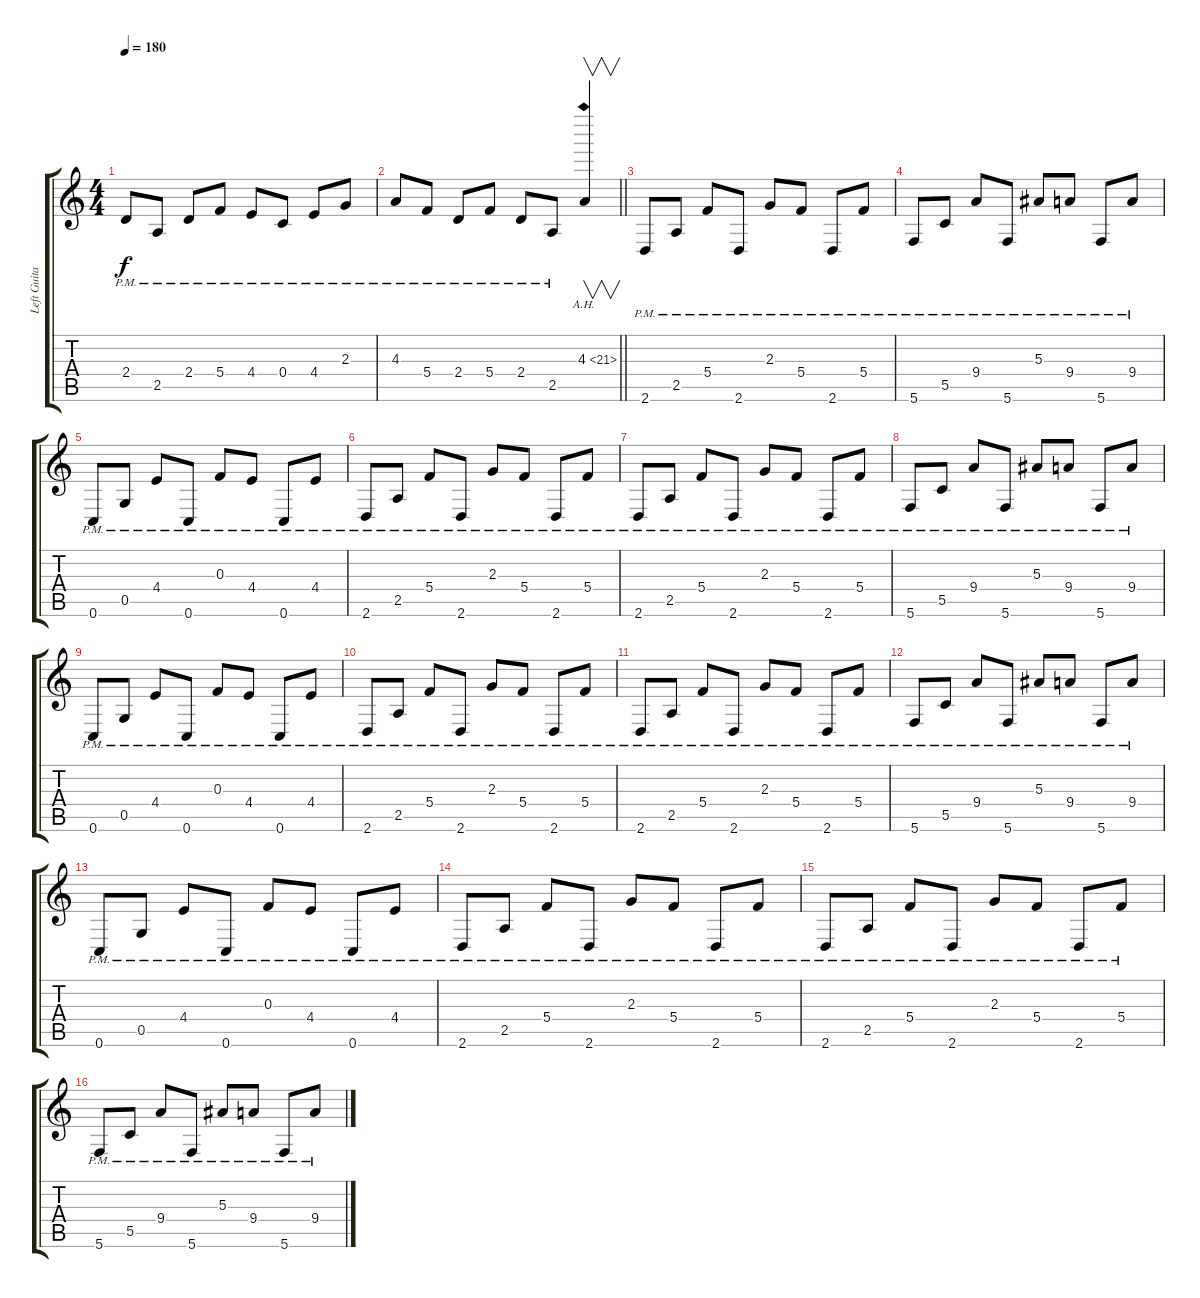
\track ("Left Guitar" "Left Guita") {instrument distortionguitar}
\staff {score tabs}
\tuning (D4 A3 F3 C3 G2 C2) {hide}
\ts (4 4)
\tempo 180
\clef g2
\ks c
2.4{pm}.8{dy f} 2.5{pm}.8 2.4{pm}.8 5.4{pm}.8 4.4{pm}.8 0.4{pm}.8 4.4{pm}.8 2.3{pm}.8 |
\barLineRight lightlight
4.3{pm}.8 5.4{pm}.8 2.4{pm}.8 5.4{pm}.8 2.4{pm}.8 2.5{pm}.8 4.3{ah 17}.4{v} |
2.6{pm}.8 2.5{pm}.8 5.4{pm}.8 2.6{pm}.8 2.3{pm}.8 5.4{pm}.8 2.6{pm}.8 5.4{pm}.8 |
5.6{pm}.8 5.5{pm}.8 9.4{pm}.8 5.6{pm}.8 5.3{pm}.8 9.4{pm}.8 5.6{pm}.8 9.4{pm}.8 |
0.6{pm}.8 0.5{pm}.8 4.4{pm}.8 0.6{pm}.8 0.3{pm}.8 4.4{pm}.8 0.6{pm}.8 4.4{pm}.8 |
2.6{pm}.8 2.5{pm}.8 5.4{pm}.8 2.6{pm}.8 2.3{pm}.8 5.4{pm}.8 2.6{pm}.8 5.4{pm}.8 |
2.6{pm}.8 2.5{pm}.8 5.4{pm}.8 2.6{pm}.8 2.3{pm}.8 5.4{pm}.8 2.6{pm}.8 5.4{pm}.8 |
5.6{pm}.8 5.5{pm}.8 9.4{pm}.8 5.6{pm}.8 5.3{pm}.8 9.4{pm}.8 5.6{pm}.8 9.4{pm}.8 |
0.6{pm}.8 0.5{pm}.8 4.4{pm}.8 0.6{pm}.8 0.3{pm}.8 4.4{pm}.8 0.6{pm}.8 4.4{pm}.8 |
2.6{pm}.8 2.5{pm}.8 5.4{pm}.8 2.6{pm}.8 2.3{pm}.8 5.4{pm}.8 2.6{pm}.8 5.4{pm}.8 |
2.6{pm}.8 2.5{pm}.8 5.4{pm}.8 2.6{pm}.8 2.3{pm}.8 5.4{pm}.8 2.6{pm}.8 5.4{pm}.8 |
5.6{pm}.8 5.5{pm}.8 9.4{pm}.8 5.6{pm}.8 5.3{pm}.8 9.4{pm}.8 5.6{pm}.8 9.4{pm}.8 |
0.6{pm}.8 0.5{pm}.8 4.4{pm}.8 0.6{pm}.8 0.3{pm}.8 4.4{pm}.8 0.6{pm}.8 4.4{pm}.8 |
2.6{pm}.8 2.5{pm}.8 5.4{pm}.8 2.6{pm}.8 2.3{pm}.8 5.4{pm}.8 2.6{pm}.8 5.4{pm}.8 |
2.6{pm}.8 2.5{pm}.8 5.4{pm}.8 2.6{pm}.8 2.3{pm}.8 5.4{pm}.8 2.6{pm}.8 5.4{pm}.8 |
5.6{pm}.8 5.5{pm}.8 9.4{pm}.8 5.6{pm}.8 5.3{pm}.8 9.4{pm}.8 5.6{pm}.8 9.4{pm}.8
